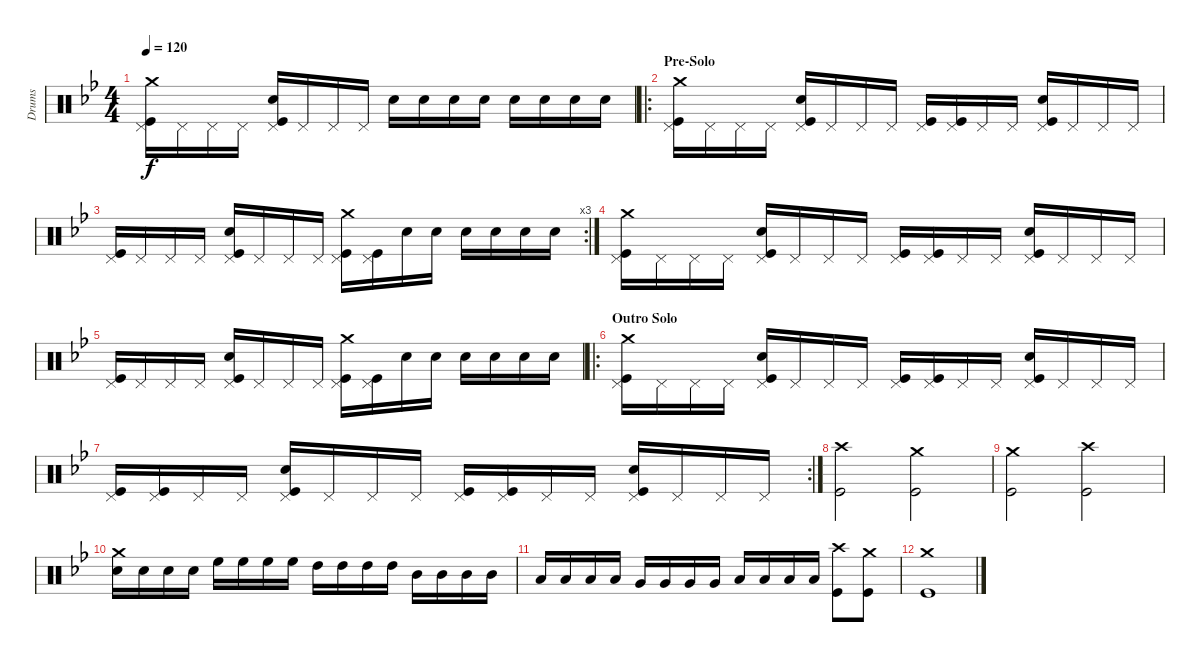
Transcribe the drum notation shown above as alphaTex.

\track ("Drums" "Drums") {instrument percussion}
\staff {score}
\articulation defaults
\ts (4 4)
\tempo 120
\clef neutral
\ks bb
("Crash medium (hit)" "Pedal Hi-Hat (hit)" "Kick (hit)").16{dy f} "Pedal Hi-Hat (hit)".16 "Pedal Hi-Hat (hit)".16 "Pedal Hi-Hat (hit)".16 ("Snare (hit) 2" "Pedal Hi-Hat (hit)" "Kick (hit)").16 "Pedal Hi-Hat (hit)".16 "Pedal Hi-Hat (hit)".16 "Pedal Hi-Hat (hit)".16 "Snare (hit) 2".16 "Snare (hit) 2".16 "Snare (hit) 2".16 "Snare (hit) 2".16 "Snare (hit) 2".16 "Snare (hit) 2".16 "Snare (hit) 2".16 "Snare (hit) 2".16 |
\ro
\section ("" "Pre-Solo")
("Crash medium (hit)" "Pedal Hi-Hat (hit)" "Kick (hit)").16 "Pedal Hi-Hat (hit)".16 "Pedal Hi-Hat (hit)".16 "Pedal Hi-Hat (hit)".16 ("Snare (hit) 2" "Pedal Hi-Hat (hit)" "Kick (hit)").16 "Pedal Hi-Hat (hit)".16 "Pedal Hi-Hat (hit)".16 "Pedal Hi-Hat (hit)".16 ("Pedal Hi-Hat (hit)" "Kick (hit)").16 ("Pedal Hi-Hat (hit)" "Kick (hit)").16 "Pedal Hi-Hat (hit)".16 "Pedal Hi-Hat (hit)".16 ("Snare (hit) 2" "Pedal Hi-Hat (hit)" "Kick (hit)").16 "Pedal Hi-Hat (hit)".16 "Pedal Hi-Hat (hit)".16 "Pedal Hi-Hat (hit)".16 |
\rc 3
("Pedal Hi-Hat (hit)" "Kick (hit)").16 "Pedal Hi-Hat (hit)".16 "Pedal Hi-Hat (hit)".16 "Pedal Hi-Hat (hit)".16 ("Snare (hit) 2" "Pedal Hi-Hat (hit)" "Kick (hit)").16 "Pedal Hi-Hat (hit)".16 "Pedal Hi-Hat (hit)".16 "Pedal Hi-Hat (hit)".16 ("Crash medium (hit)" "Pedal Hi-Hat (hit)" "Kick (hit)").16 ("Pedal Hi-Hat (hit)" "Kick (hit)").16 "Snare (hit) 2".16 "Snare (hit) 2".16 "Snare (hit) 2".16 "Snare (hit) 2".16 "Snare (hit) 2".16 "Snare (hit) 2".16 |
("Crash medium (hit)" "Pedal Hi-Hat (hit)" "Kick (hit)").16 "Pedal Hi-Hat (hit)".16 "Pedal Hi-Hat (hit)".16 "Pedal Hi-Hat (hit)".16 ("Snare (hit) 2" "Pedal Hi-Hat (hit)" "Kick (hit)").16 "Pedal Hi-Hat (hit)".16 "Pedal Hi-Hat (hit)".16 "Pedal Hi-Hat (hit)".16 ("Pedal Hi-Hat (hit)" "Kick (hit)").16 ("Pedal Hi-Hat (hit)" "Kick (hit)").16 "Pedal Hi-Hat (hit)".16 "Pedal Hi-Hat (hit)".16 ("Snare (hit) 2" "Pedal Hi-Hat (hit)" "Kick (hit)").16 "Pedal Hi-Hat (hit)".16 "Pedal Hi-Hat (hit)".16 "Pedal Hi-Hat (hit)".16 |
("Pedal Hi-Hat (hit)" "Kick (hit)").16 "Pedal Hi-Hat (hit)".16 "Pedal Hi-Hat (hit)".16 "Pedal Hi-Hat (hit)".16 ("Snare (hit) 2" "Pedal Hi-Hat (hit)" "Kick (hit)").16 "Pedal Hi-Hat (hit)".16 "Pedal Hi-Hat (hit)".16 "Pedal Hi-Hat (hit)".16 ("Crash medium (hit)" "Pedal Hi-Hat (hit)" "Kick (hit)").16 ("Pedal Hi-Hat (hit)" "Kick (hit)").16 "Snare (hit) 2".16 "Snare (hit) 2".16 "Snare (hit) 2".16 "Snare (hit) 2".16 "Snare (hit) 2".16 "Snare (hit) 2".16 |
\ro
\section ("" "Outro Solo")
("Crash medium (hit)" "Pedal Hi-Hat (hit)" "Kick (hit)").16 "Pedal Hi-Hat (hit)".16 "Pedal Hi-Hat (hit)".16 "Pedal Hi-Hat (hit)".16 ("Snare (hit) 2" "Pedal Hi-Hat (hit)" "Kick (hit)").16 "Pedal Hi-Hat (hit)".16 "Pedal Hi-Hat (hit)".16 "Pedal Hi-Hat (hit)".16 ("Pedal Hi-Hat (hit)" "Kick (hit)").16 ("Pedal Hi-Hat (hit)" "Kick (hit)").16 "Pedal Hi-Hat (hit)".16 "Pedal Hi-Hat (hit)".16 ("Snare (hit) 2" "Pedal Hi-Hat (hit)" "Kick (hit)").16 "Pedal Hi-Hat (hit)".16 "Pedal Hi-Hat (hit)".16 "Pedal Hi-Hat (hit)".16 |
\rc 2
("Pedal Hi-Hat (hit)" "Kick (hit)").16 ("Pedal Hi-Hat (hit)" "Kick (hit)").16 "Pedal Hi-Hat (hit)".16 "Pedal Hi-Hat (hit)".16 ("Snare (hit) 2" "Pedal Hi-Hat (hit)" "Kick (hit)").16 "Pedal Hi-Hat (hit)".16 "Pedal Hi-Hat (hit)".16 "Pedal Hi-Hat (hit)".16 ("Pedal Hi-Hat (hit)" "Kick (hit)").16 ("Pedal Hi-Hat (hit)" "Kick (hit)").16 "Pedal Hi-Hat (hit)".16 "Pedal Hi-Hat (hit)".16 ("Snare (hit) 2" "Pedal Hi-Hat (hit)" "Kick (hit)").16 "Pedal Hi-Hat (hit)".16 "Pedal Hi-Hat (hit)".16 "Pedal Hi-Hat (hit)".16 |
("Crash high (hit)" "Kick (hit)").2 ("Crash medium (hit)" "Kick (hit)").2 |
("Crash medium (hit)" "Kick (hit)").2 ("Crash high (hit)" "Kick (hit)").2 |
("Crash medium (hit)" "Snare (hit) 2").16 "Snare (hit) 2".16 "Snare (hit) 2".16 "Snare (hit) 2".16 "High Floor Tom (hit)".16 "High Floor Tom (hit)".16 "High Floor Tom (hit)".16 "High Floor Tom (hit)".16 "High Tom (hit)".16 "High Tom (hit)".16 "High Tom (hit)".16 "High Tom (hit)".16 "Mid Tom (hit)".16 "Mid Tom (hit)".16 "Mid Tom (hit)".16 "Mid Tom (hit)".16 |
"Low Tom (hit)".16 "Low Tom (hit)".16 "Low Tom (hit)".16 "Low Tom (hit)".16 "Very Low Tom (hit)".16 "Very Low Tom (hit)".16 "Very Low Tom (hit)".16 "Very Low Tom (hit)".16 "Low Floor Tom (hit)".16 "Low Floor Tom (hit)".16 "Low Floor Tom (hit)".16 "Low Floor Tom (hit)".16 ("Crash high (hit)" "Kick (hit)").8 ("Crash medium (hit)" "Kick (hit)").8 |
("Crash medium (hit)" "Kick (hit)").1
